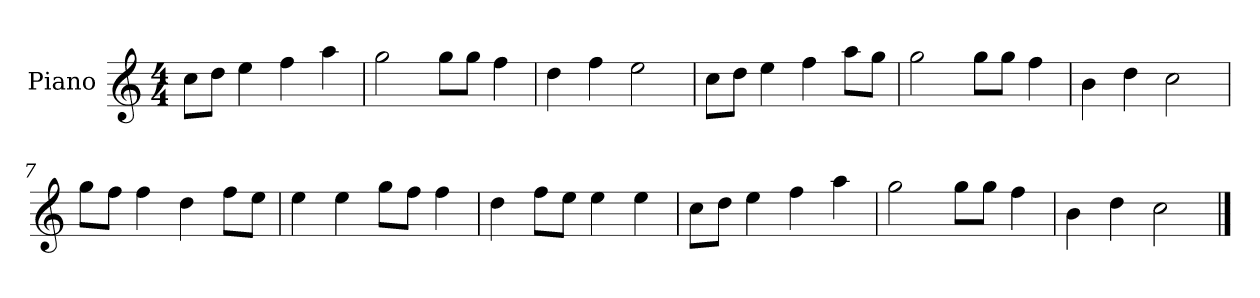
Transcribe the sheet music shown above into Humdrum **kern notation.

**kern
*part1
*staff1
*I"Piano
*I'P-no
*clefG2
*k[]
*M4/4
*MM90
=1
8cc\L
8dd\J
4ee\
4ff\
4aa\
=2
2gg\
8gg\L
8gg\J
4ff\
=3
4dd\
4ff\
2ee\
=4
8cc\L
8dd\J
4ee\
4ff\
8aa\L
8gg\J
=5
2gg\
8gg\L
8gg\J
4ff\
=6
4b\
4dd\
2cc\
=7
8gg\L
8ff\J
4ff\
4dd\
8ff\L
8ee\J
=8
4ee\
4ee\
8gg\L
8ff\J
4ff\
!!LO:LB:g=z
=9
4dd\
8ff\L
8ee\J
4ee\
4ee\
=10
8cc\L
8dd\J
4ee\
4ff\
4aa\
=11
2gg\
8gg\L
8gg\J
4ff\
=12
4b\
4dd\
2cc\
==
*-
